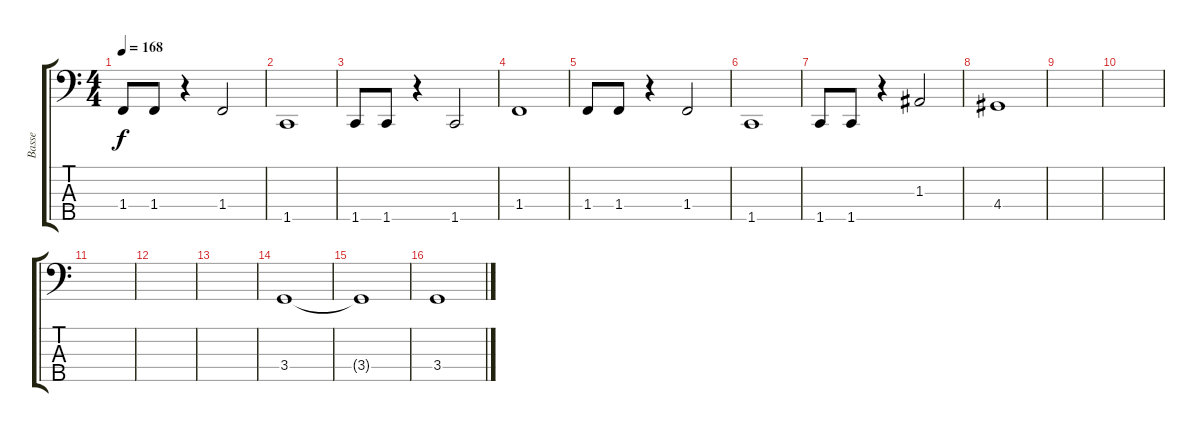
\track ("Basse" "Basse") {instrument electricbassfinger}
\staff {score tabs}
\tuning (G2 D2 A1 E1 B0) {hide}
\ts (4 4)
\tempo 168
\clef f4
\ks c
1.4.8{dy f} 1.4.8 r.4 1.4.2 |
1.5.1 |
1.5.8 1.5.8 r.4 1.5.2 |
1.4.1 |
1.4.8 1.4.8 r.4 1.4.2 |
1.5.1 |
1.5.8 1.5.8 r.4 1.3.2 |
4.4.1 |
|
|
|
|
|
3.4.1 |
3.4{t}.1 |
3.4.1
